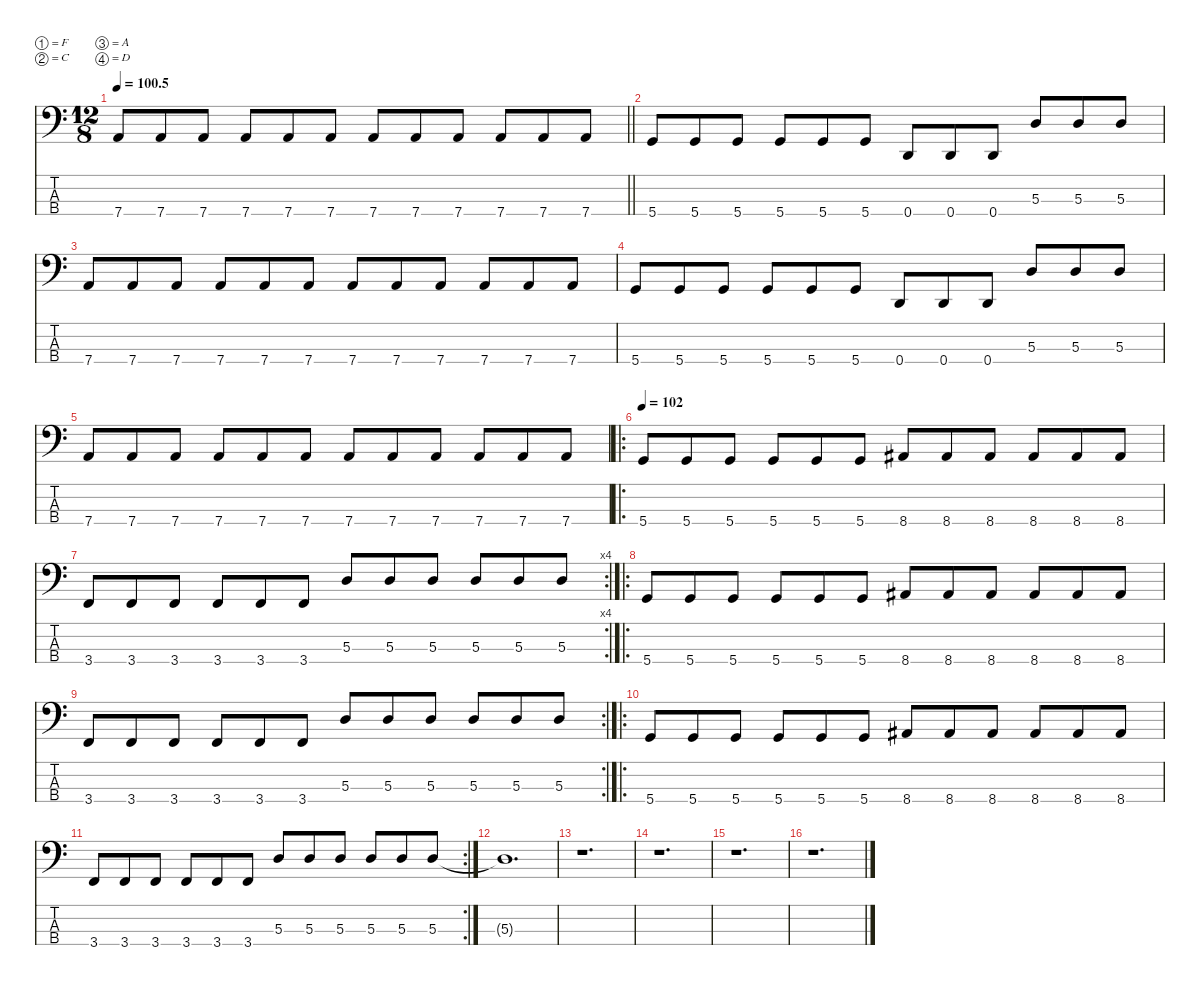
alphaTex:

\defaultSystemsLayout 4
\hideDynamics
\bracketExtendMode nobrackets
\singleTrackTrackNamePolicy hidden
\multiTrackTrackNamePolicy hidden
\firstSystemTrackNameMode fullname
\otherSystemsTrackNameOrientation horizontal
\track ("Bass" "el.bs.") {instrument electricbassfinger}
\staff {score tabs}
\tuning (F2 C2 A1 D1)
\ts (12 8)
\tempo
100.5
\accidentals auto
\clef f4
\ottava regular
\simile none
\barLineRight lightlight
\ks aminor
7.4.8{dy f beam Up} 7.4.8{beam Up} 7.4.8{beam Up} 7.4.8{beam Up} 7.4.8{beam Up} 7.4.8{beam Up} 7.4.8{beam Up} 7.4.8{beam Up} 7.4.8{beam Up} 7.4.8{beam Up} 7.4.8{beam Up} 7.4.8{beam Up} |
5.4.8{beam Up} 5.4.8{beam Up} 5.4.8{beam Up} 5.4.8{beam Up} 5.4.8{beam Up} 5.4.8{beam Up} 0.4.8{beam Up} 0.4.8{beam Up} 0.4.8{beam Up} 5.3.8{beam Up} 5.3.8{beam Up} 5.3.8{beam Up} |
7.4.8{beam Up} 7.4.8{beam Up} 7.4.8{beam Up} 7.4.8{beam Up} 7.4.8{beam Up} 7.4.8{beam Up} 7.4.8{beam Up} 7.4.8{beam Up} 7.4.8{beam Up} 7.4.8{beam Up} 7.4.8{beam Up} 7.4.8{beam Up} |
5.4.8{beam Up} 5.4.8{beam Up} 5.4.8{beam Up} 5.4.8{beam Up} 5.4.8{beam Up} 5.4.8{beam Up} 0.4.8{beam Up} 0.4.8{beam Up} 0.4.8{beam Up} 5.3.8{beam Up} 5.3.8{beam Up} 5.3.8{beam Up} |
7.4.8{beam Up} 7.4.8{beam Up} 7.4.8{beam Up} 7.4.8{beam Up} 7.4.8{beam Up} 7.4.8{beam Up} 7.4.8{beam Up} 7.4.8{beam Up} 7.4.8{beam Up} 7.4.8{beam Up} 7.4.8{beam Up} 7.4.8{beam Up} |
\ro
\tempo 102
5.4.8{beam Up} 5.4.8{beam Up} 5.4.8{beam Up} 5.4.8{beam Up} 5.4.8{beam Up} 5.4.8{beam Up} 8.4{acc #}.8{beam Up} 8.4{acc #}.8{beam Up} 8.4{acc #}.8{beam Up} 8.4{acc #}.8{beam Up} 8.4{acc #}.8{beam Up} 8.4{acc #}.8{beam Up} |
\rc 4
3.4.8{beam Up} 3.4.8{beam Up} 3.4.8{beam Up} 3.4.8{beam Up} 3.4.8{beam Up} 3.4.8{beam Up} 5.3.8{beam Up} 5.3.8{beam Up} 5.3.8{beam Up} 5.3.8{beam Up} 5.3.8{beam Up} 5.3.8{beam Up} |
\ro
5.4.8{beam Up} 5.4.8{beam Up} 5.4.8{beam Up} 5.4.8{beam Up} 5.4.8{beam Up} 5.4.8{beam Up} 8.4{acc #}.8{beam Up} 8.4{acc #}.8{beam Up} 8.4{acc #}.8{beam Up} 8.4{acc #}.8{beam Up} 8.4{acc #}.8{beam Up} 8.4{acc #}.8{beam Up} |
\rc 2
3.4.8{beam Up} 3.4.8{beam Up} 3.4.8{beam Up} 3.4.8{beam Up} 3.4.8{beam Up} 3.4.8{beam Up} 5.3.8{beam Up} 5.3.8{beam Up} 5.3.8{beam Up} 5.3.8{beam Up} 5.3.8{beam Up} 5.3.8{beam Up} |
\ro
5.4.8{beam Up} 5.4.8{beam Up} 5.4.8{beam Up} 5.4.8{beam Up} 5.4.8{beam Up} 5.4.8{beam Up} 8.4{acc #}.8{beam Up} 8.4{acc #}.8{beam Up} 8.4{acc #}.8{beam Up} 8.4{acc #}.8{beam Up} 8.4{acc #}.8{beam Up} 8.4{acc #}.8{beam Up} |
\rc 2
3.4.8{beam Up} 3.4.8{beam Up} 3.4.8{beam Up} 3.4.8{beam Up} 3.4.8{beam Up} 3.4.8{beam Up} 5.3.8{beam Up} 5.3.8{beam Up} 5.3.8{beam Up} 5.3.8{beam Up} 5.3.8{beam Up} 5.3.8{beam Up} |
5.3{t}.1{d beam Down} |
r.1{d beam Down} |
r.1{d beam Down} |
r.1{d beam Down} |
r.1{d beam Down}
